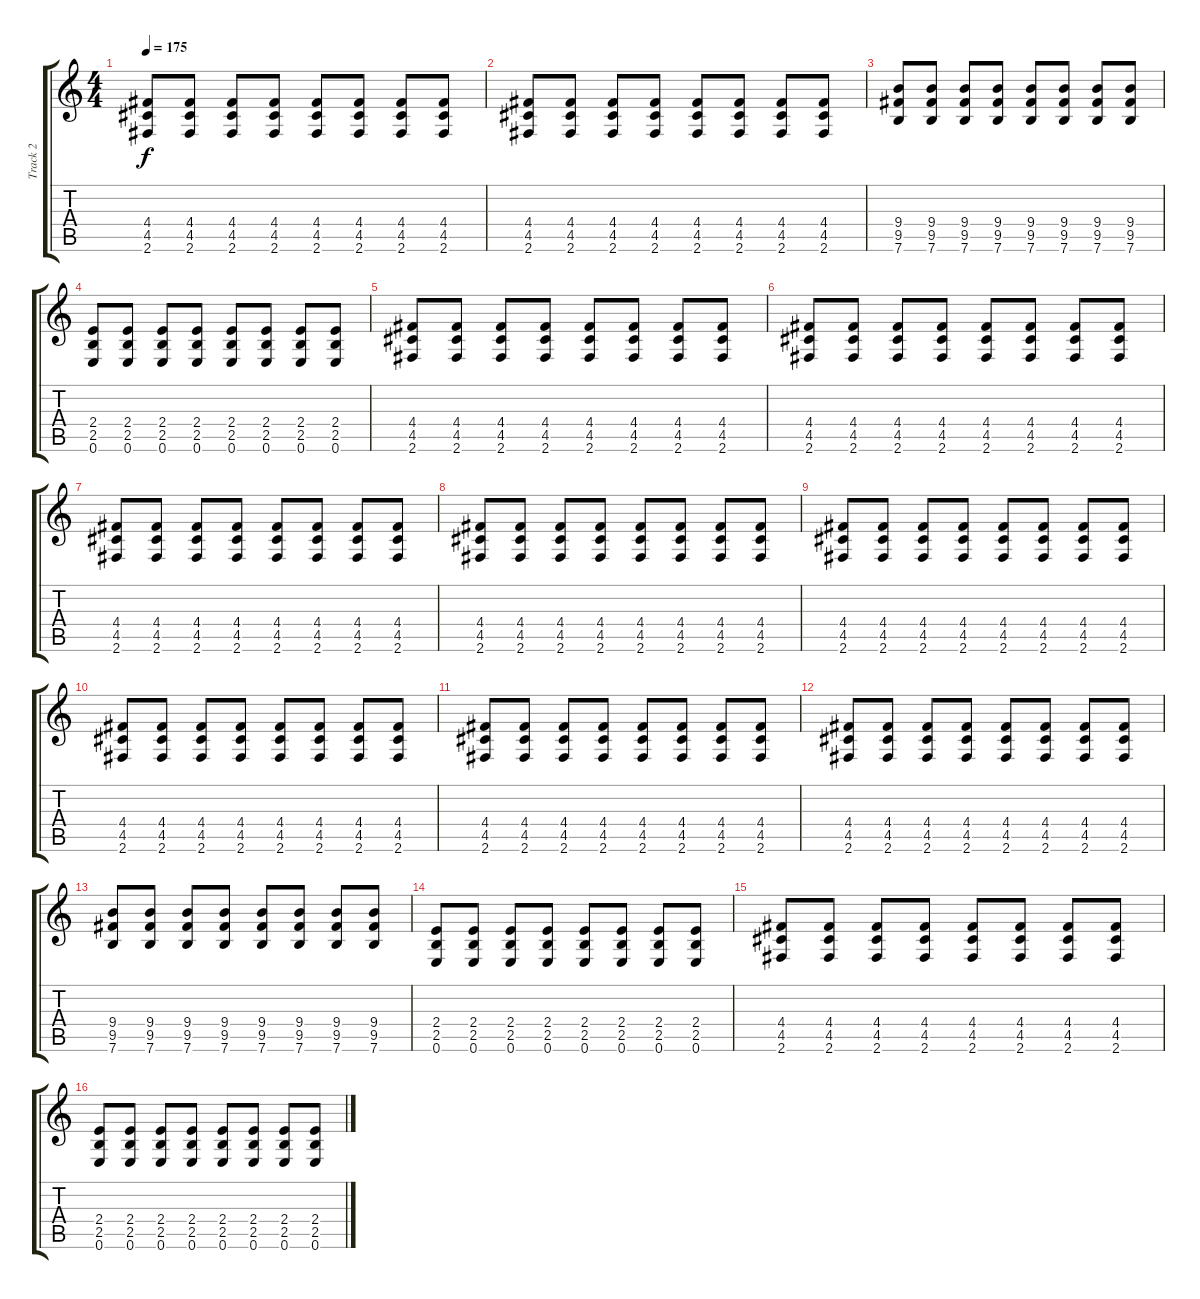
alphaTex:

\track ("Track 2" "Track 2") {instrument distortionguitar}
\staff {score tabs}
\tuning (E4 B3 G3 D3 A2 E2) {hide}
\ts (4 4)
\tempo 175
\clef g2
\ks c
(4.4 4.5 2.6).8{dy f} (4.4 4.5 2.6).8 (4.4 4.5 2.6).8 (4.4 4.5 2.6).8 (4.4 4.5 2.6).8 (4.4 4.5 2.6).8 (4.4 4.5 2.6).8 (4.4 4.5 2.6).8 |
(4.4 4.5 2.6).8 (4.4 4.5 2.6).8 (4.4 4.5 2.6).8 (4.4 4.5 2.6).8 (4.4 4.5 2.6).8 (4.4 4.5 2.6).8 (4.4 4.5 2.6).8 (4.4 4.5 2.6).8 |
(9.4 9.5 7.6).8 (9.4 9.5 7.6).8 (9.4 9.5 7.6).8 (9.4 9.5 7.6).8 (9.4 9.5 7.6).8 (9.4 9.5 7.6).8 (9.4 9.5 7.6).8 (9.4 9.5 7.6).8 |
(2.4 2.5 0.6).8 (2.4 2.5 0.6).8 (2.4 2.5 0.6).8 (2.4 2.5 0.6).8 (2.4 2.5 0.6).8 (2.4 2.5 0.6).8 (2.4 2.5 0.6).8 (2.4 2.5 0.6).8 |
(4.4 4.5 2.6).8 (4.4 4.5 2.6).8 (4.4 4.5 2.6).8 (4.4 4.5 2.6).8 (4.4 4.5 2.6).8 (4.4 4.5 2.6).8 (4.4 4.5 2.6).8 (4.4 4.5 2.6).8 |
(4.4 4.5 2.6).8 (4.4 4.5 2.6).8 (4.4 4.5 2.6).8 (4.4 4.5 2.6).8 (4.4 4.5 2.6).8 (4.4 4.5 2.6).8 (4.4 4.5 2.6).8 (4.4 4.5 2.6).8 |
(4.4 4.5 2.6).8 (4.4 4.5 2.6).8 (4.4 4.5 2.6).8 (4.4 4.5 2.6).8 (4.4 4.5 2.6).8 (4.4 4.5 2.6).8 (4.4 4.5 2.6).8 (4.4 4.5 2.6).8 |
(4.4 4.5 2.6).8 (4.4 4.5 2.6).8 (4.4 4.5 2.6).8 (4.4 4.5 2.6).8 (4.4 4.5 2.6).8 (4.4 4.5 2.6).8 (4.4 4.5 2.6).8 (4.4 4.5 2.6).8 |
(4.4 4.5 2.6).8 (4.4 4.5 2.6).8 (4.4 4.5 2.6).8 (4.4 4.5 2.6).8 (4.4 4.5 2.6).8 (4.4 4.5 2.6).8 (4.4 4.5 2.6).8 (4.4 4.5 2.6).8 |
(4.4 4.5 2.6).8 (4.4 4.5 2.6).8 (4.4 4.5 2.6).8 (4.4 4.5 2.6).8 (4.4 4.5 2.6).8 (4.4 4.5 2.6).8 (4.4 4.5 2.6).8 (4.4 4.5 2.6).8 |
(4.4 4.5 2.6).8 (4.4 4.5 2.6).8 (4.4 4.5 2.6).8 (4.4 4.5 2.6).8 (4.4 4.5 2.6).8 (4.4 4.5 2.6).8 (4.4 4.5 2.6).8 (4.4 4.5 2.6).8 |
(4.4 4.5 2.6).8 (4.4 4.5 2.6).8 (4.4 4.5 2.6).8 (4.4 4.5 2.6).8 (4.4 4.5 2.6).8 (4.4 4.5 2.6).8 (4.4 4.5 2.6).8 (4.4 4.5 2.6).8 |
(9.4 9.5 7.6).8 (9.4 9.5 7.6).8 (9.4 9.5 7.6).8 (9.4 9.5 7.6).8 (9.4 9.5 7.6).8 (9.4 9.5 7.6).8 (9.4 9.5 7.6).8 (9.4 9.5 7.6).8 |
(2.4 2.5 0.6).8 (2.4 2.5 0.6).8 (2.4 2.5 0.6).8 (2.4 2.5 0.6).8 (2.4 2.5 0.6).8 (2.4 2.5 0.6).8 (2.4 2.5 0.6).8 (2.4 2.5 0.6).8 |
(4.4 4.5 2.6).8 (4.4 4.5 2.6).8 (4.4 4.5 2.6).8 (4.4 4.5 2.6).8 (4.4 4.5 2.6).8 (4.4 4.5 2.6).8 (4.4 4.5 2.6).8 (4.4 4.5 2.6).8 |
(2.4 2.5 0.6).8 (2.4 2.5 0.6).8 (2.4 2.5 0.6).8 (2.4 2.5 0.6).8 (2.4 2.5 0.6).8 (2.4 2.5 0.6).8 (2.4 2.5 0.6).8 (2.4 2.5 0.6).8
